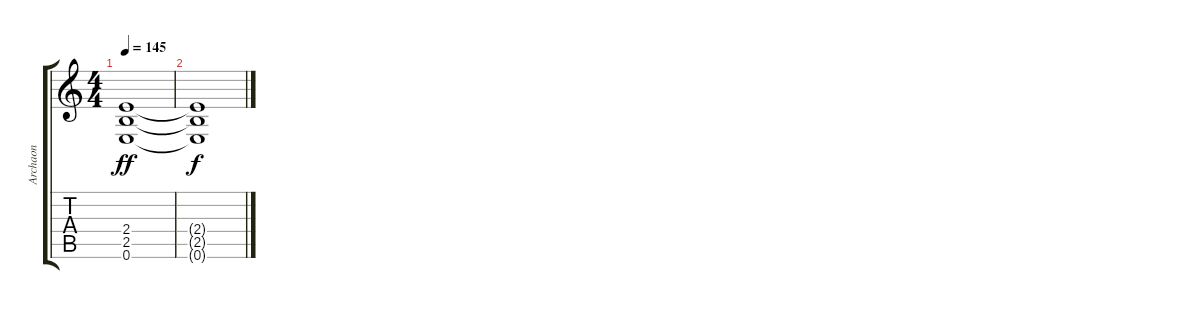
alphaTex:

\track ("Archaon" "Archaon") {instrument acousticguitarsteel}
\staff {score tabs}
\tuning (E4 B3 G3 D3 A2 E2) {hide}
\ts (4 4)
\tempo 145
\clef g2
\ks c
(2.4 2.5 0.6).1{dy ff volume 0} |
(2.4{t} 2.5{t} 0.6{t}).1{dy f}
